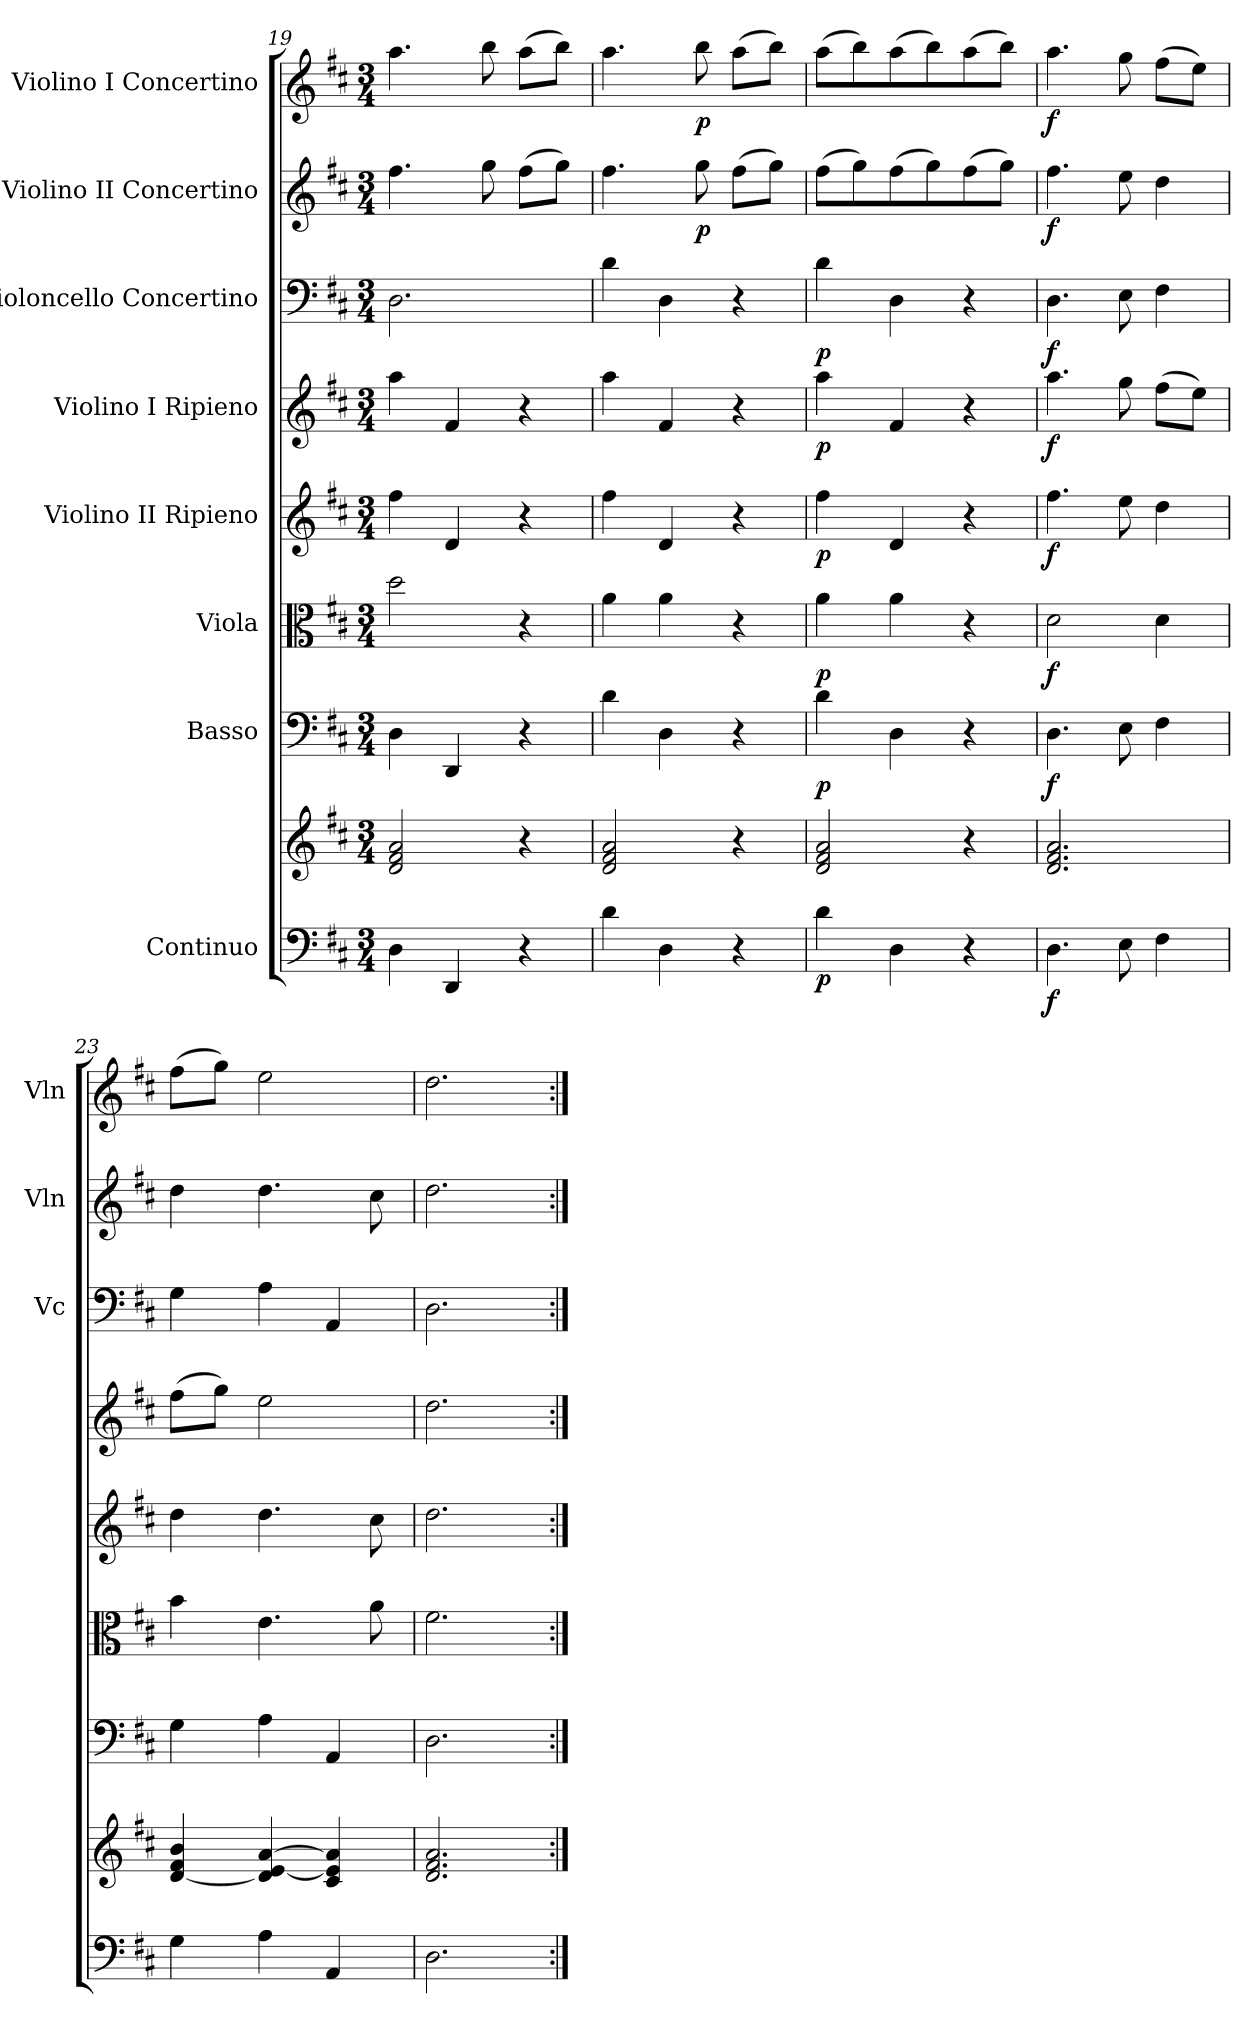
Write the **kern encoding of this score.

**kern	**kern	**dynam	**kern	**dynam	**kern	**dynam	**kern	**dynam	**kern	**dynam	**kern	**dynam	**kern	**dynam	**kern	**dynam
*part8	*part8	*part8	*part7	*part7	*part6	*part6	*part5	*part5	*part4	*part4	*part3	*part3	*part2	*part2	*part1	*part1
*staff9	*staff8	*staff8/9	*staff7	*staff7	*staff6	*staff6	*staff5	*staff5	*staff4	*staff4	*staff3	*staff3	*staff2	*staff2	*staff1	*staff1
*I"Continuo	*	*	*I"Basso	*	*I"Viola	*	*I"Violino II Ripieno	*	*I"Violino I Ripieno	*	*I"Violoncello Concertino	*	*I"Violino II Concertino	*	*I"Violino I Concertino	*
*	*	*	*	*	*	*	*	*	*	*	*I'Vc	*	*I'Vln	*	*I'Vln	*
*clefF4	*clefG2	*	*clefF4	*	*clefC3	*	*clefG2	*	*clefG2	*	*clefF4	*	*clefG2	*	*clefG2	*
*k[f#c#]	*k[f#c#]	*	*k[f#c#]	*	*k[f#c#]	*	*k[f#c#]	*	*k[f#c#]	*	*k[f#c#]	*	*k[f#c#]	*	*k[f#c#]	*
*M3/4	*M3/4	*	*M3/4	*	*M3/4	*	*M3/4	*	*M3/4	*	*M3/4	*	*M3/4	*	*M3/4	*
=19	=19	=19	=19	=19	=19	=19	=19	=19	=19	=19	=19	=19	=19	=19	=19	=19
4D\	2d/ 2f#/ 2a/	.	4D\	.	2dd\	.	4ff#\	.	4aa\	.	2.D\	.	4.ff#\	.	4.aa\	.
4DD/	.	.	4DD/	.	.	.	4d/	.	4f#/	.	.	.	.	.	.	.
.	.	.	.	.	.	.	.	.	.	.	.	.	8gg\	.	8bb\	.
4r	4r	.	4r	.	4r	.	4r	.	4r	.	.	.	(>8ff#\L	.	(>8aa\L	.
.	.	.	.	.	.	.	.	.	.	.	.	.	8gg\J)	.	8bb\J)	.
=20	=20	=20	=20	=20	=20	=20	=20	=20	=20	=20	=20	=20	=20	=20	=20	=20
4d\	2d/ 2f#/ 2a/	.	4d\	.	4a\	.	4ff#\	.	4aa\	.	4d\	.	4.ff#\	.	4.aa\	.
4D\	.	.	4D\	.	4a\	.	4d/	.	4f#/	.	4D\	.	.	.	.	.
!	!	!	!	!	!	!	!	!	!	!	!	!	!	!LO:DY:b	!	!LO:DY:b
.	.	.	.	.	.	.	.	.	.	.	.	.	8gg\	p	8bb\	p
4r	4r	.	4r	.	4r	.	4r	.	4r	.	4r	.	(>8ff#\L	.	(>8aa\L	.
.	.	.	.	.	.	.	.	.	.	.	.	.	8gg\J)	.	8bb\J)	.
=21	=21	=21	=21	=21	=21	=21	=21	=21	=21	=21	=21	=21	=21	=21	=21	=21
!	!	!LO:DY:b=2	!	!LO:DY:b	!	!LO:DY:b	!	!LO:DY:b	!	!LO:DY:b	!	!LO:DY:b	!	!	!	!
4d\	2d/ 2f#/ 2a/	p	4d\	p	4a\	p	4ff#\	p	4aa\	p	4d\	p	(>8ff#\L	.	(>8aa\L	.
.	.	.	.	.	.	.	.	.	.	.	.	.	8gg\)	.	8bb\)	.
4D\	.	.	4D\	.	4a\	.	4d/	.	4f#/	.	4D\	.	(>8ff#\	.	(>8aa\	.
.	.	.	.	.	.	.	.	.	.	.	.	.	8gg\)	.	8bb\)	.
4r	4r	.	4r	.	4r	.	4r	.	4r	.	4r	.	(>8ff#\	.	(>8aa\	.
.	.	.	.	.	.	.	.	.	.	.	.	.	8gg\J)	.	8bb\J)	.
=22	=22	=22	=22	=22	=22	=22	=22	=22	=22	=22	=22	=22	=22	=22	=22	=22
!	!	!LO:DY:b=2	!	!LO:DY:b	!	!LO:DY:b	!	!LO:DY:b	!	!LO:DY:b	!	!LO:DY:b	!	!LO:DY:b	!	!LO:DY:b
4.D\	2.d/ 2.f#/ 2.a/	f	4.D\	f	2d\	f	4.ff#\	f	4.aa\	f	4.D\	f	4.ff#\	f	4.aa\	f
8E\	.	.	8E\	.	.	.	8ee\	.	8gg\	.	8E\	.	8ee\	.	8gg\	.
4F#\	.	.	4F#\	.	4d\	.	4dd\	.	(>8ff#\L	.	4F#\	.	4dd\	.	(>8ff#\L	.
.	.	.	.	.	.	.	.	.	8ee\J)	.	.	.	.	.	8ee\J)	.
=23	=23	=23	=23	=23	=23	=23	=23	=23	=23	=23	=23	=23	=23	=23	=23	=23
4G\	[4d/ 4f#/ 4b/	.	4G\	.	4b\	.	4dd\	.	(>8ff#\L	.	4G\	.	4dd\	.	(>8ff#\L	.
.	.	.	.	.	.	.	.	.	8gg\J)	.	.	.	.	.	8gg\J)	.
4A\	4d/] [4e/ [4a/	.	4A\	.	4.e\	.	4.dd\	.	2ee\	.	4A\	.	4.dd\	.	2ee\	.
4AA/	4c#/ 4e/] 4a/]	.	4AA/	.	.	.	.	.	.	.	4AA/	.	.	.	.	.
.	.	.	.	.	8a\	.	8cc#\	.	.	.	.	.	8cc#\	.	.	.
=24	=24	=24	=24	=24	=24	=24	=24	=24	=24	=24	=24	=24	=24	=24	=24	=24
2.D\	2.d/ 2.f#/ 2.a/	.	2.D\	.	2.f#\	.	2.dd\	.	2.dd\	.	2.D\	.	2.dd\	.	2.dd\	.
=:|!	=:|!	=:|!	=:|!	=:|!	=:|!	=:|!	=:|!	=:|!	=:|!	=:|!	=:|!	=:|!	=:|!	=:|!	=:|!	=:|!
*-	*-	*-	*-	*-	*-	*-	*-	*-	*-	*-	*-	*-	*-	*-	*-	*-
